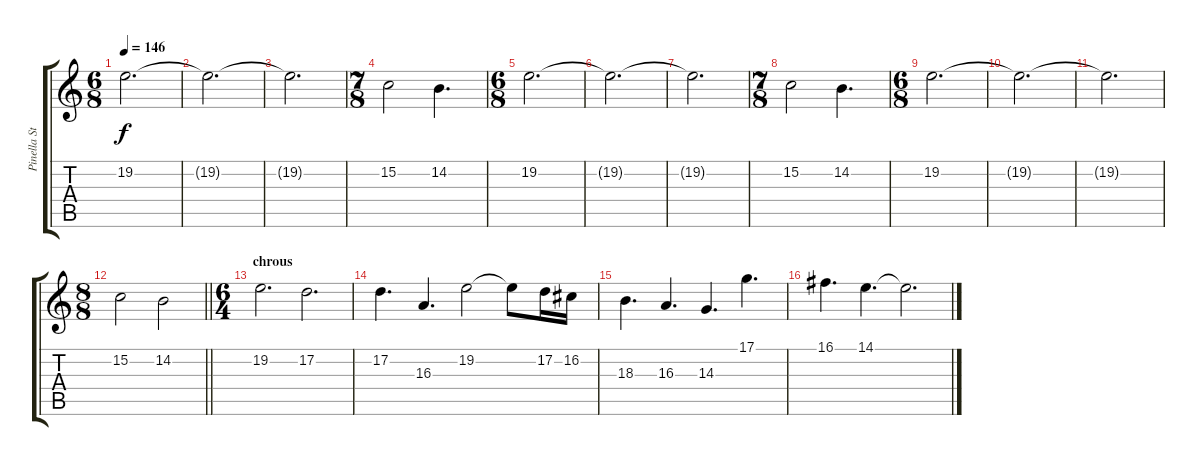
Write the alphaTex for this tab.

\track ("Pinella Strings" "Pinella St") {instrument stringensemble1}
\staff {score tabs}
\tuning (D4 A3 F3 C3 G2 D2) {hide}
\ts (6 8)
\tempo 146
\clef g2
\ks c
19.2.2{d dy f} |
19.2{t}.2{d} |
19.2{t}.2{d} |
\ts (7 8)
15.2.2 14.2.4{d} |
\ts (6 8)
19.2.2{d} |
19.2{t}.2{d} |
19.2{t}.2{d} |
\ts (7 8)
15.2.2 14.2.4{d} |
\ts (6 8)
19.2.2{d} |
19.2{t}.2{d} |
19.2{t}.2{d} |
\ts (8 8)
\barLineRight lightlight
15.2.2 14.2.2 |
\ts (6 4)
\section ("" "chrous")
19.2.2{d} 17.2.2{d} |
17.2.4{d} 16.3.4{d} 19.2.2 19.2{t}.8 17.2.16 16.2.16 |
18.3.4{d} 16.3.4{d} 14.3.4{d} 17.1.4{d} |
16.1.4{d} 14.1.4{d} 14.1{t}.2{d}
